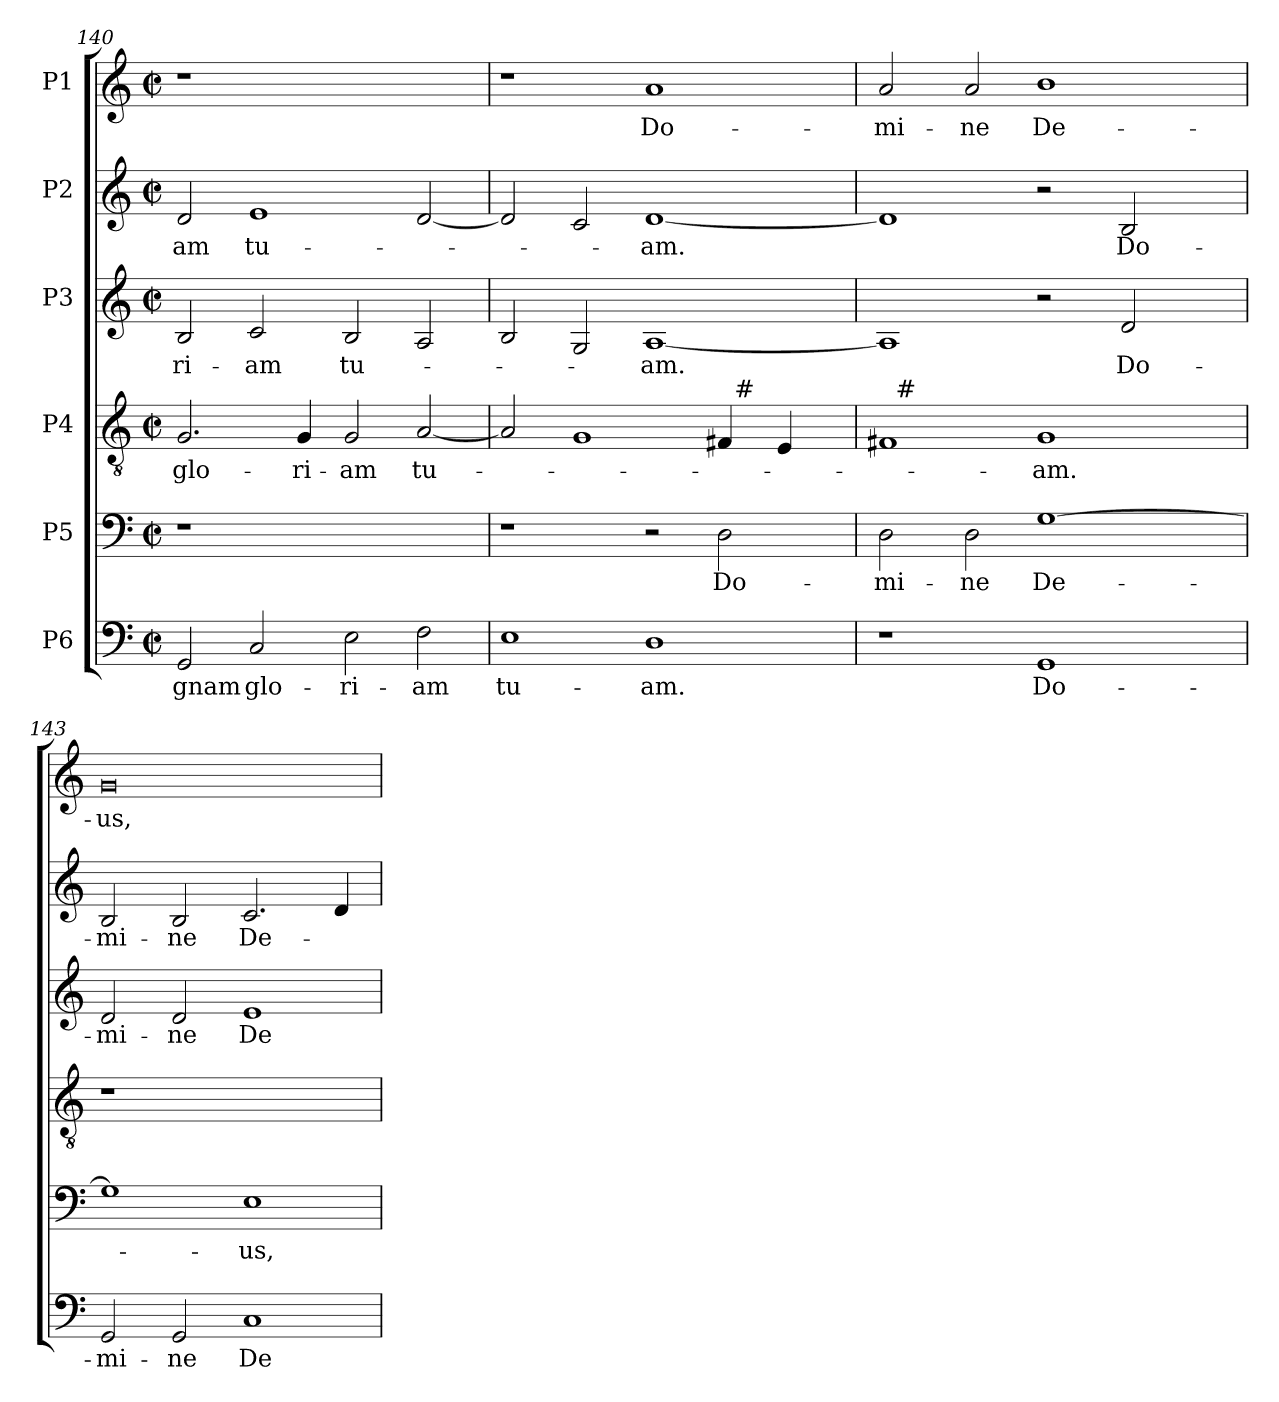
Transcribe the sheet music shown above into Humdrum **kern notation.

**kern	**text	**kern	**text	**kern	**text	**kern	**text	**kern	**text	**kern	**text
*part6	*part6	*part5	*part5	*part4	*part4	*part3	*part3	*part2	*part2	*part1	*part1
*staff6	*staff6	*staff5	*staff5	*staff4	*staff4	*staff3	*staff3	*staff2	*staff2	*staff1	*staff1
*I"P6	*	*I"P5	*	*I"P4	*	*I"P3	*	*I"P2	*	*I"P1	*
*clefF4	*	*clefF4	*	*clefGv2	*	*clefG2	*	*clefG2	*	*clefG2	*
*	*	*	*	*ITrd7c12	*	*	*	*	*	*	*
*k[]	*	*k[]	*	*k[]	*	*k[]	*	*k[]	*	*k[]	*
*C:	*	*C:	*	*C:	*	*C:	*	*C:	*	*C:	*
*M2/2	*	*M2/2	*	*M2/2	*	*M2/2	*	*M2/2	*	*M2/2	*
*met(c|)	*	*met(c|)	*	*met(c|)	*	*met(c|)	*	*met(c|)	*	*met(c|)	*
=140	=140	=140	=140	=140	=140	=140	=140	=140	=140	=140	=140
!	!LO:LY:b:color=#000000	!LO:N:vis=1	!	!	!	!	!	!	!	!	!
!	!	!	!	!	!LO:LY:b:color=#000000	!	!	!	!	!	!
!	!	!	!	!	!	!	!LO:LY:b:color=#000000	!	!	!	!
!	!	!	!	!	!	!	!	!	!LO:LY:b:color=#000000	!LO:N:vis=1	!
2GGi/	-gnam	1r	.	2.GGi/	glo-	2Bi/	-ri-	2di/	-am	1r	.
!	!LO:LY:b:color=#000000	!	!	!	!	!	!	!	!	!	!
!	!	!	!	!	!	!	!LO:LY:b:color=#000000	!	!	!	!
!	!	!	!	!	!	!	!	!	!LO:LY:b:color=#000000	!	!
2Ci/	glo-	.	.	.	.	2ci/	-am	1ei	tu-	.	.
!	!	!	!	!	!LO:LY:b:color=#000000	!	!	!	!	!	!
.	.	.	.	4GGi/	-ri-	.	.	.	.	.	.
!	!LO:LY:b:color=#000000	!	!	!	!	!	!	!	!	!	!
!	!	!	!	!	!LO:LY:b:color=#000000	!	!	!	!	!	!
!	!	!	!	!	!	!	!LO:LY:b:color=#000000	!	!	!	!
2Ei\	-ri-	1ryy	.	2GGi/	-am	2Bi/	tu-	.	.	1ryy	.
!	!LO:LY:b:color=#000000	!	!	!	!	!	!	!	!	!	!
!	!	!	!	!	!LO:LY:b:color=#000000	!	!	!	!	!	!
2Fi\	-am	.	.	[2AAi/	tu-	2Ai/	.	[2di/	.	.	.
=141	=141	=141	=141	=141	=141	=141	=141	=141	=141	=141	=141
!	!LO:LY:b:color=#000000	!	!	!	!	!	!	!	!	!	!
*	*	*	*	*^	*	*	*	*	*	*	*
1Ei	tu-	1r	.	2AAi/]	1ryy	.	2Bi/	.	2di/]	.	1r	.
.	.	.	.	1GGi	.	.	2Gi/	.	2ci/	.	.	.
!	!LO:LY:b:color=#000000	!	!	!	!	!	!	!	!	!	!	!
!	!	!	!	!	!	!	!	!LO:LY:b:color=#000000	!	!	!	!
!	!	!	!	!	!	!	!	!	!	!LO:LY:b:color=#000000	!	!
!	!	!	!	!	!	!	!	!	!	!	!	!LO:LY:b:color=#000000
1Di	-am.	2r	.	.	2ryy	.	[1Ai	-am.	[1di	-am.	1ai	Do-
!	!	!	!LO:LY:b:color=#000000	!	!	!	!	!	!	!	!	!
.	.	2Di\	Do-	4FF#i/	32ryy	.	.	.	.	.	.	.
.	.	.	.	.	256ryy	.	.	.	.	.	.	.
!	!	!	!	!	!LO:TX:a:t=#	!	!	!	!	!	!	!
.	.	.	.	.	4ryy	.	.	.	.	.	.	.
.	.	.	.	4EEi/	.	.	.	.	.	.	.	.
.	.	.	.	.	8ryy	.	.	.	.	.	.	.
.	.	.	.	.	16ryy	.	.	.	.	.	.	.
.	.	.	.	.	64..ryy	.	.	.	.	.	.	.
=142	=142	=142	=142	=142	=142	=142	=142	=142	=142	=142	=142	=142
!	!	!	!LO:LY:b:color=#000000	!	!	!	!	!	!	!	!	!
!	!	!	!	!	!	!	!	!	!	!	!	!LO:LY:b:color=#000000
1r	.	2Di\	-mi-	1FF#i	32ryy	.	1Ai]	.	1di]	.	2ai/	-mi-
.	.	.	.	.	256ryy	.	.	.	.	.	.	.
!	!	!	!	!	!LO:TX:a:t=#	!	!	!	!	!	!	!
.	.	.	.	.	1ryy	.	.	.	.	.	.	.
!	!	!	!LO:LY:b:color=#000000	!	!	!	!	!	!	!	!	!
!	!	!	!	!	!	!	!	!	!	!	!	!LO:LY:b:color=#000000
.	.	2Di\	-ne	.	.	.	.	.	.	.	2ai/	-ne
!	!LO:LY:b:color=#000000	!	!	!	!	!	!	!	!	!	!	!
!	!	!	!LO:LY:b:color=#000000	!	!	!	!	!	!	!	!	!
!	!	!	!	!	!	!LO:LY:b:color=#000000	!	!	!	!	!	!
!	!	!	!	!	!	!	!	!	!	!	!	!LO:LY:b:color=#000000
1GGi	Do-	[1Gi	De-	1GGi	.	-am.	2r	.	2r	.	1bi	De-
.	.	.	.	.	2ryy	.	.	.	.	.	.	.
!	!	!	!	!	!	!	!	!LO:LY:b:color=#000000	!	!	!	!
!	!	!	!	!	!	!	!	!	!	!LO:LY:b:color=#000000	!	!
.	.	.	.	.	.	.	2di/	Do-	2Bi/	Do-	.	.
.	.	.	.	.	4ryy	.	.	.	.	.	.	.
.	.	.	.	.	8ryy	.	.	.	.	.	.	.
.	.	.	.	.	16ryy	.	.	.	.	.	.	.
.	.	.	.	.	64..ryy	.	.	.	.	.	.	.
*	*	*	*	*v	*v	*	*	*	*	*	*	*
!!LO:PB:g=z
=143	=143	=143	=143	=143	=143	=143	=143	=143	=143	=143	=143
*	*	*	*	*^	*	*	*	*	*	*	*
!	!LO:LY:b:color=#000000	!	!	!LO:N:vis=1	!	!	!	!	!	!	!	!
*	*	*	*	*v	*v	*	*	*	*	*	*	*
*	*	*	*	*^	*	*	*	*	*	*	*
!	!	!	!	!	!	!	!	!LO:LY:b:color=#000000	!	!	!	!
*	*	*	*	*v	*v	*	*	*	*	*	*	*
*	*	*	*	*^	*	*	*	*	*	*	*
!	!	!	!	!	!	!	!	!	!	!LO:LY:b:color=#000000	!	!
*	*	*	*	*v	*v	*	*	*	*	*	*	*
*	*	*	*	*^	*	*	*	*	*	*	*
!	!	!	!	!	!	!	!	!	!	!	!	!LO:LY:b:color=#000000
*	*	*	*	*v	*v	*	*	*	*	*	*	*
2GGi/	-mi-	1Gi]	.	1r	.	2di/	-mi-	2Bi/	-mi-	0gi	-us,
!	!LO:LY:b:color=#000000	!	!	!	!	!	!	!	!	!	!
!	!	!	!	!	!	!	!LO:LY:b:color=#000000	!	!	!	!
!	!	!	!	!	!	!	!	!	!LO:LY:b:color=#000000	!	!
2GGi/	-ne	.	.	.	.	2di/	-ne	2Bi/	-ne	.	.
!	!LO:LY:b:color=#000000	!	!	!	!	!	!	!	!	!	!
!	!	!	!LO:LY:b:color=#000000	!	!	!	!	!	!	!	!
!	!	!	!	!	!	!	!LO:LY:b:color=#000000	!	!	!	!
!	!	!	!	!	!	!	!	!	!LO:LY:b:color=#000000	!	!
1Ci	De-	1Ei	-us,	1ryy	.	1ei	De-	2.ci/	De-	.	.
.	.	.	.	.	.	.	.	4di/	.	.	.
=	=	=	=	=	=	=	=	=	=	=	=
*-	*-	*-	*-	*-	*-	*-	*-	*-	*-	*-	*-
